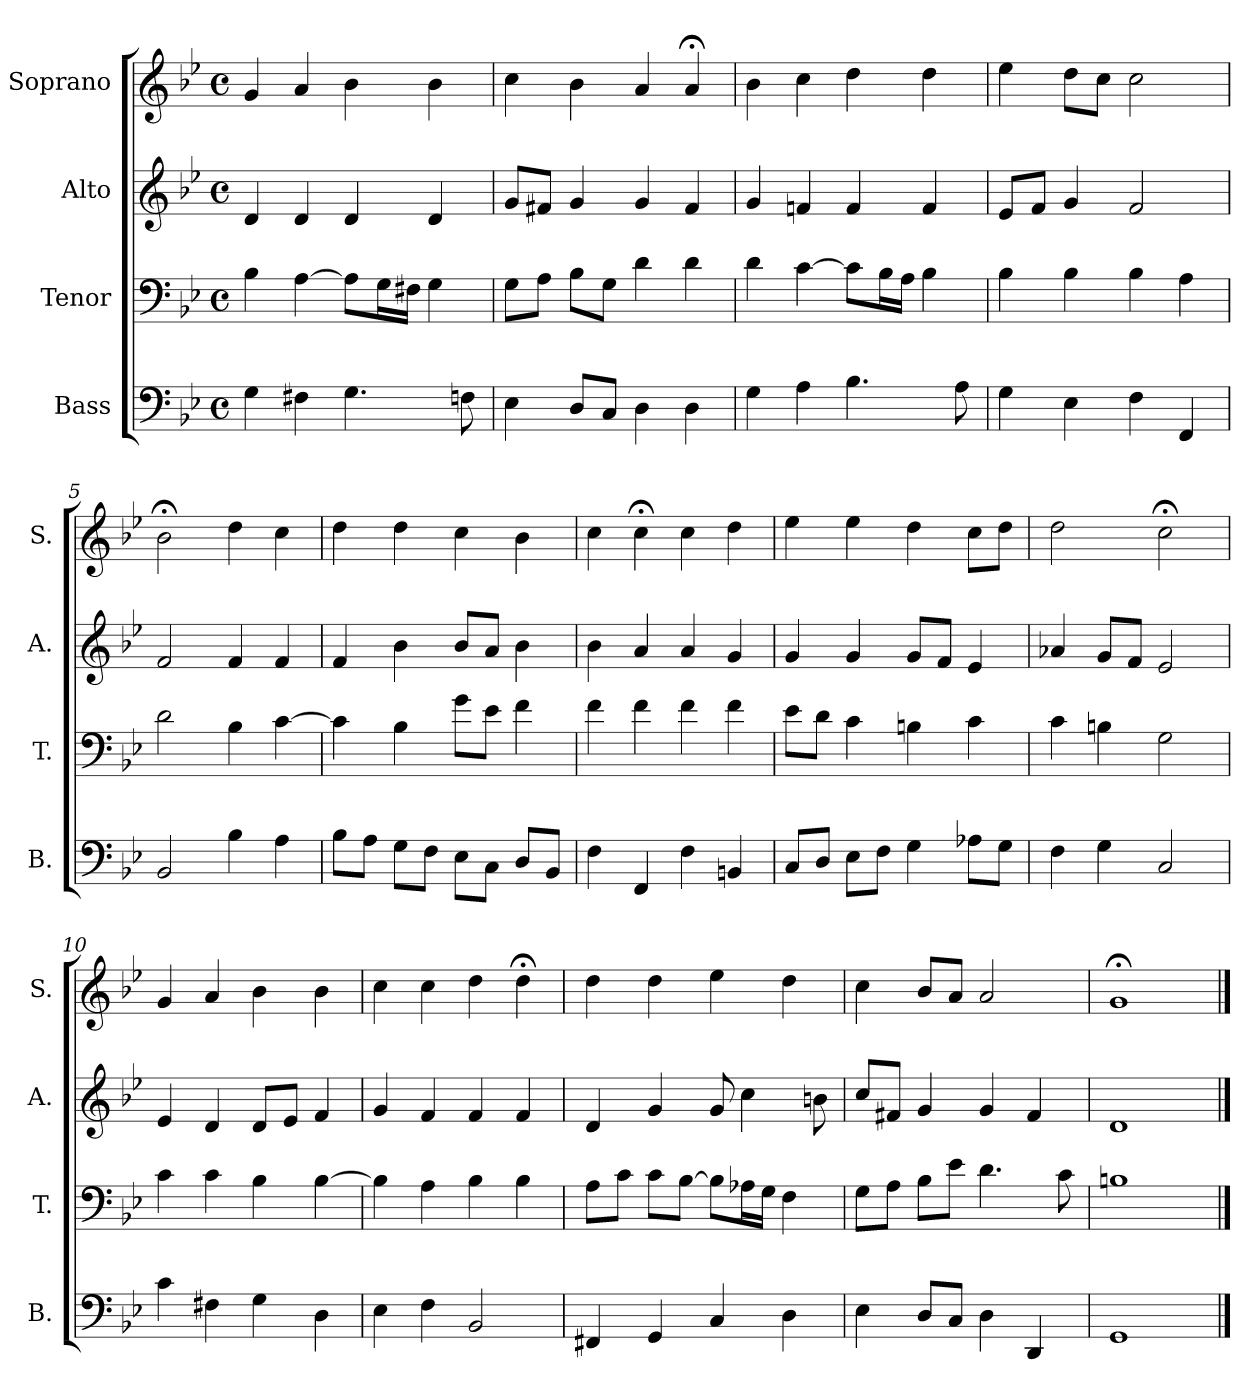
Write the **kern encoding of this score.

**kern	**kern	**kern	**kern
*part4	*part3	*part2	*part1
*staff4	*staff3	*staff2	*staff1
*I"Bass	*I"Tenor	*I"Alto	*I"Soprano
*I'B.	*I'T.	*I'A.	*I'S.
*clefF4	*clefF4	*clefG2	*clefG2
*k[b-e-]	*k[b-e-]	*k[b-e-]	*k[b-e-]
*g:	*g:	*g:	*g:
*M4/4	*M4/4	*M4/4	*M4/4
*met(c)	*met(c)	*met(c)	*met(c)
=1	=1	=1	=1
4G\	4B-\	4d/	4g/
4F#X\	[4A\	4d/	4a/
4.G\	8A\L]	4d/	4b-\
.	16G\L	.	.
.	16F#X\JJ	.	.
.	4G\	4d/	4b-\
8Fn\	.	.	.
=2	=2	=2	=2
4E-\	8G\L	8g/L	4cc\
.	8A\J	8f#X/J	.
8D/L	8B-\L	4g/	4b-\
8C/J	8G\J	.	.
4D\	4d\	4g/	4a/
4D\	4d\	4f#/	4a;</
=3	=3	=3	=3
4G\	4d\	4g/	4b-\
4A\	[4c\	4fn/	4cc\
4.B-\	8c\L]	4f/	4dd\
.	16B-\L	.	.
.	16A\JJ	.	.
.	4B-\	4f/	4dd\
8A\	.	.	.
=4	=4	=4	=4
4G\	4B-\	8e-/L	4ee-\
.	.	8f/J	.
4E-\	4B-\	4g/	8dd\L
.	.	.	8cc\J
4F\	4B-\	2f/	2cc\
4FF/	4A\	.	.
=5	=5	=5	=5
2BB-/	2d\	2f/	2b-;<\
4B-\	4B-\	4f/	4dd\
4A\	[4c\	4f/	4cc\
!!LO:LB:g=z
=6	=6	=6	=6
8B-\L	4c\]	4f/	4dd\
8A\J	.	.	.
8G\L	4B-\	4b-\	4dd\
8F\J	.	.	.
8E-\L	8g\L	8b-/L	4cc\
8C\J	8e-\J	8a/J	.
8D/L	4f\	4b-\	4b-\
8BB-/J	.	.	.
=7	=7	=7	=7
4F\	4f\	4b-\	4cc\
4FF/	4f\	4a/	4cc;<\
4F\	4f\	4a/	4cc\
4BBn/	4f\	4g/	4dd\
=8	=8	=8	=8
8C/L	8e-\L	4g/	4ee-\
8D/J	8d\J	.	.
8E-\L	4c\	4g/	4ee-\
8F\J	.	.	.
4G\	4Bn\	8g/L	4dd\
.	.	8f/J	.
8A-X\L	4c\	4e-/	8cc\L
8G\J	.	.	8dd\J
=9	=9	=9	=9
4F\	4c\	4a-X/	2dd\
4G\	4Bn\	8g/L	.
.	.	8f/J	.
2C/	2G\	2e-/	2cc;<\
!!LO:LB:g=z
=10	=10	=10	=10
4c\	4c\	4e-/	4g/
4F#X\	4c\	4d/	4a/
4G\	4B-\	8d/L	4b-\
.	.	8e-/J	.
4D\	[4B-\	4f/	4b-\
=11	=11	=11	=11
4E-\	4B-\]	4g/	4cc\
4F\	4A\	4f/	4cc\
2BB-/	4B-\	4f/	4dd\
.	4B-\	4f/	4dd;<\
=12	=12	=12	=12
4FF#X/	8A\L	4d/	4dd\
.	8c\J	.	.
4GG/	8c\L	4g/	4dd\
.	[8B-\J	.	.
4C/	8B-\L]	8g/	4ee-\
.	16A-X\L	4cc\	.
.	16G\JJ	.	.
4D\	4F\	.	4dd\
.	.	8bn\	.
=13	=13	=13	=13
4E-\	8G\L	8cc/L	4cc\
.	8A\J	8f#X/J	.
8D/L	8B-\L	4g/	8b-/L
8C/J	8e-\J	.	8a/J
4D\	4.d\	4g/	2a/
4DD/	.	4f#/	.
.	8c\	.	.
=14	=14	=14	=14
1GG	1Bn	1d	1g;<
==	==	==	==
*-	*-	*-	*-
